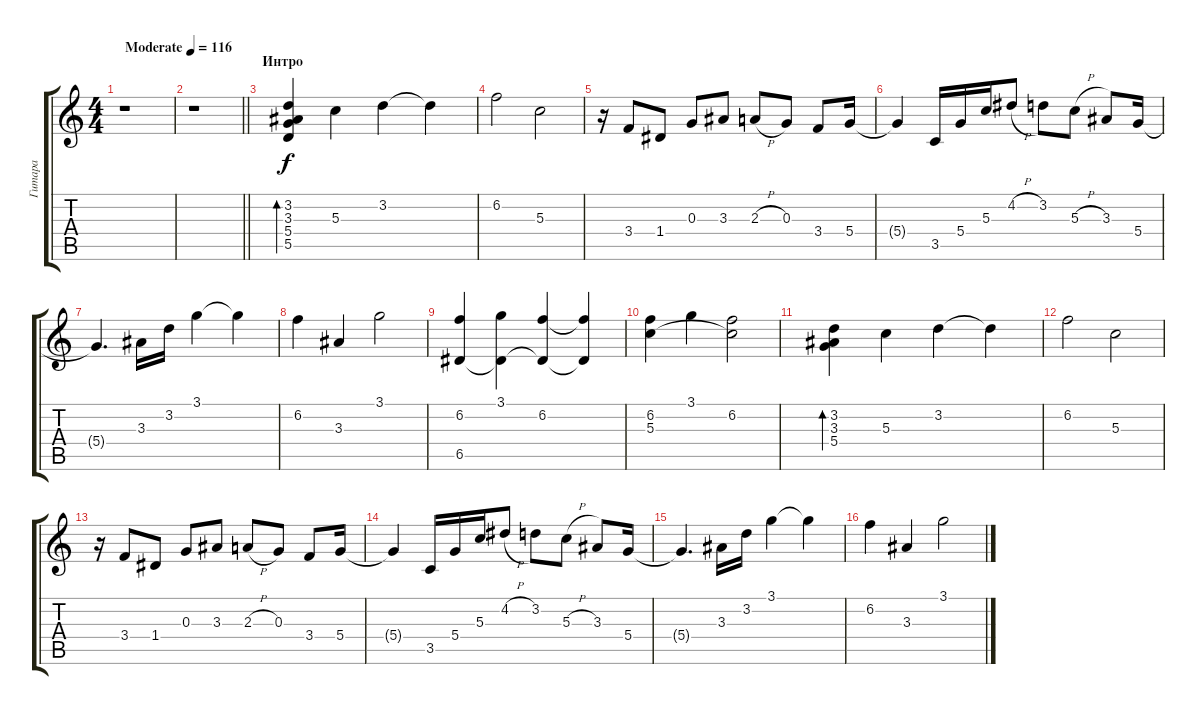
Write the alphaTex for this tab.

\track ("Гитара" "Гитара") {instrument acousticguitarsteel}
\staff {score tabs}
\tuning (E4 B3 G3 D3 A2 E2) {hide}
\ts (4 4)
\tempo (116 "Moderate")
\clef g2
\ks c
r.1{dy f instrument acousticguitarsteel} |
\barLineRight lightlight
r.1 |
\section ("" "Интро")
(3.2 3.3 5.4 5.5).4{bd 480} 5.3.4 3.2.4 3.2{t}.4 |
6.2.2 5.3.2 |
r.16 3.4.8 1.4.8 0.3.8 3.3.8 2.3{h}.8 0.3.8 3.4.8 5.4.16 |
5.4{t}.4 3.5.16 5.4.16 5.3.16 4.2{h}.8 3.2.8 5.3{h}.8 3.3.8 5.4.16 |
5.4{t}.4{d} 3.3.16 3.2.16 3.1.4 3.1{t}.4 |
6.2.4 3.3.4 3.1.2 |
(6.2 6.5).4 (3.1 6.5{t}).4 (6.2 6.5{t}).4 (6.2{t} 6.5{t}).4 |
(6.2 5.3).4 3.1.4 (6.2 5.3{t}).2 |
(3.2 3.3 5.4).4{bd 480} 5.3.4 3.2.4 3.2{t}.4 |
6.2.2 5.3.2 |
r.16 3.4.8 1.4.8 0.3.8 3.3.8 2.3{h}.8 0.3.8 3.4.8 5.4.16 |
5.4{t}.4 3.5.16 5.4.16 5.3.16 4.2{h}.8 3.2.8 5.3{h}.8 3.3.8 5.4.16 |
5.4{t}.4{d} 3.3.16 3.2.16 3.1.4 3.1{t}.4 |
6.2.4 3.3.4 3.1.2
